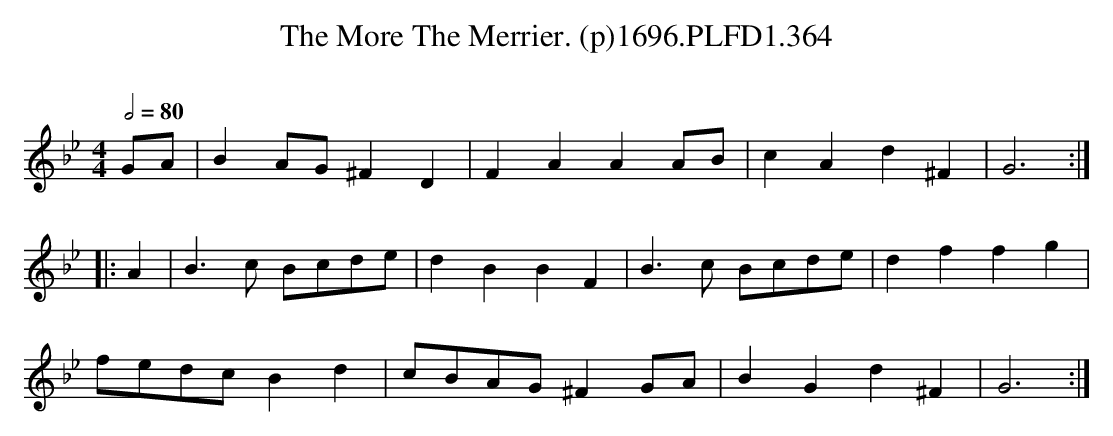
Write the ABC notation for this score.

X:1
T:More The Merrier. (p)1696.PLFD1.364, The
M:4/4
L:1/4
Q:1/2=80
O:
K:Gm
G/A/|BA/G/^FD|FAAA/B/|cAd^F|G3:|
|:A|B>c B/c/d/e/|dBBF|B>c B/c/d/e/|dffg|
f/e/d/c/Bd|c/B/A/G/^FG/A/|BGd^F|G3:|
